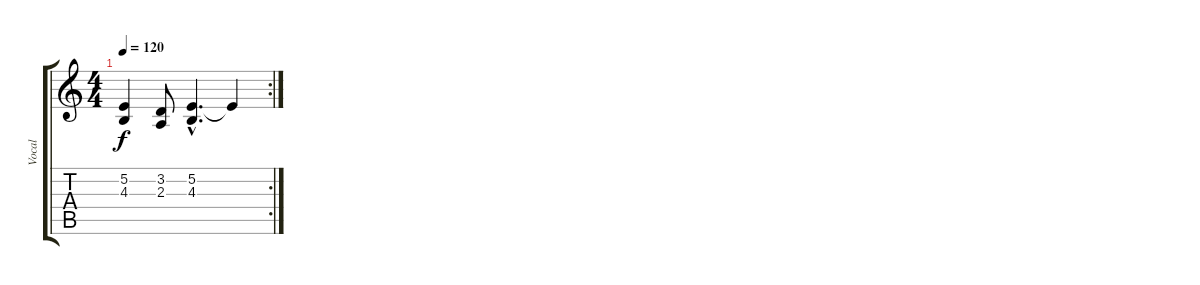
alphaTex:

\track ("Vocal" "Vocal") {instrument lead1square}
\staff {score tabs}
\tuning (E4 B3 G3 D3 A2 E2) {hide}
\rc 2
\ts (4 4)
\tempo 120
\clef g2
\ks c
(5.2 4.3).4{dy f} (3.2 2.3).8 (5.2{hac} 4.3{hac}).4{d} 5.2{t}.4
